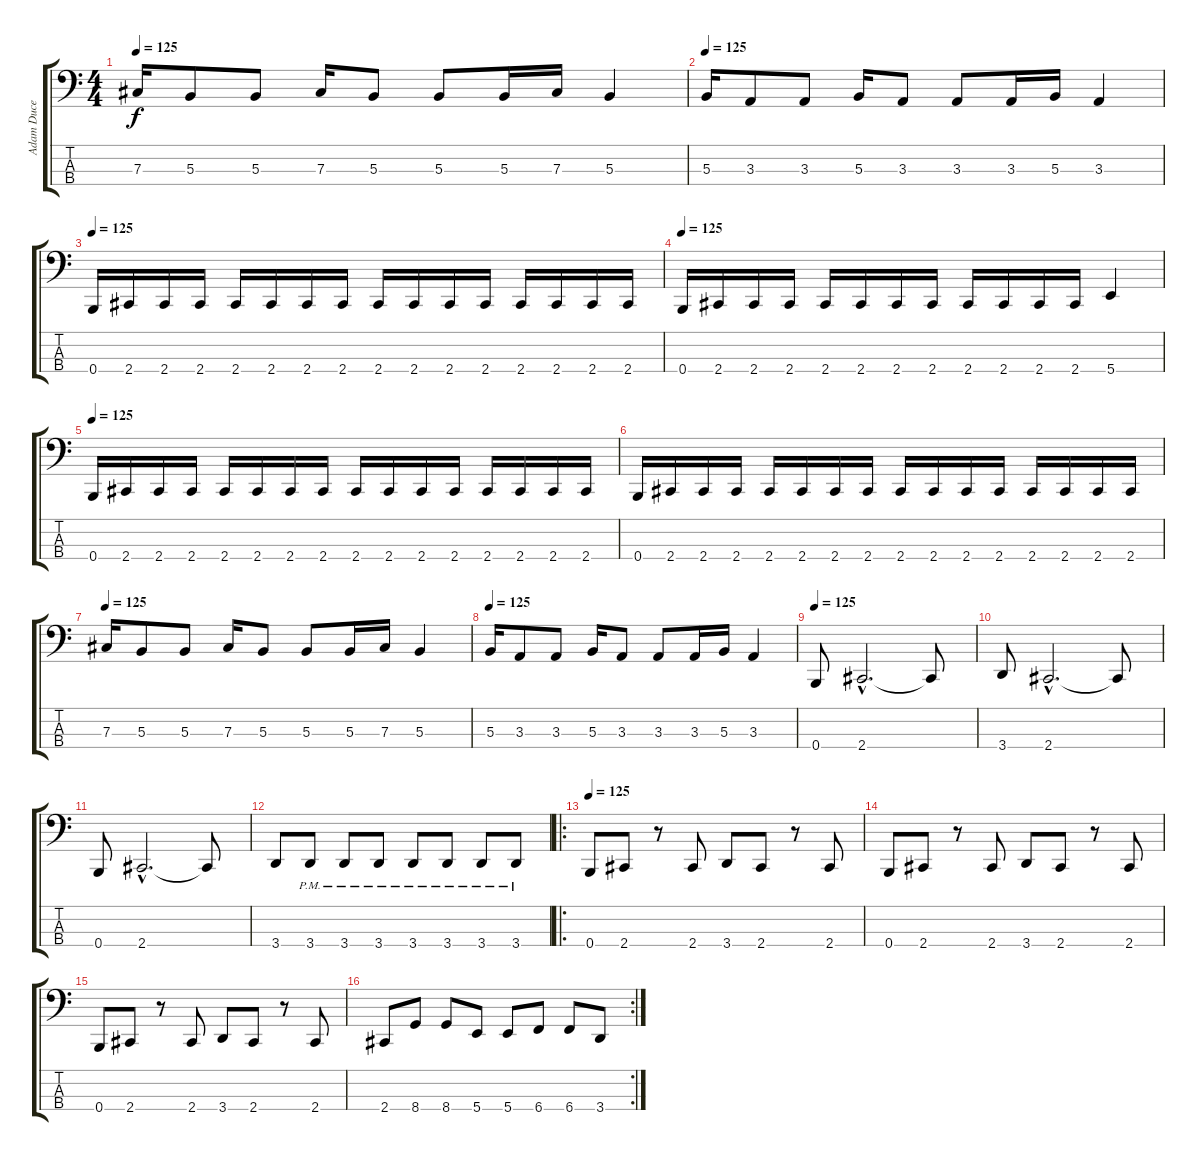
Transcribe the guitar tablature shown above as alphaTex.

\track ("Adam Duce" "Adam Duce") {instrument electricbassfinger}
\staff {score tabs}
\tuning (E2 B1 Gb1 B0) {hide}
\ts (4 4)
\tempo 125
\clef f4
\ks c
7.3.16{dy f} 5.3.8 5.3.8 7.3.16 5.3.8 5.3.8 5.3.16 7.3.16 5.3.4 |
\tempo 125
5.3.16 3.3.8 3.3.8 5.3.16 3.3.8 3.3.8 3.3.16 5.3.16 3.3.4 |
\tempo 125
0.4.16 2.4.16 2.4.16 2.4.16 2.4.16 2.4.16 2.4.16 2.4.16 2.4.16 2.4.16 2.4.16 2.4.16 2.4.16 2.4.16 2.4.16 2.4.16 |
\tempo 125
0.4.16 2.4.16 2.4.16 2.4.16 2.4.16 2.4.16 2.4.16 2.4.16 2.4.16 2.4.16 2.4.16 2.4.16 5.4.4 |
\tempo 125
0.4.16 2.4.16 2.4.16 2.4.16 2.4.16 2.4.16 2.4.16 2.4.16 2.4.16 2.4.16 2.4.16 2.4.16 2.4.16 2.4.16 2.4.16 2.4.16 |
0.4.16 2.4.16 2.4.16 2.4.16 2.4.16 2.4.16 2.4.16 2.4.16 2.4.16 2.4.16 2.4.16 2.4.16 2.4.16 2.4.16 2.4.16 2.4.16 |
\tempo 125
7.3.16 5.3.8 5.3.8 7.3.16 5.3.8 5.3.8 5.3.16 7.3.16 5.3.4 |
\tempo 125
5.3.16 3.3.8 3.3.8 5.3.16 3.3.8 3.3.8 3.3.16 5.3.16 3.3.4 |
\tempo 125
0.4.8 2.4{hac}.2{d} 2.4{t}.8 |
3.4.8 2.4{hac}.2{d} 2.4{t}.8 |
0.4.8 2.4{hac}.2{d} 2.4{t}.8 |
3.4.8 3.4{pm}.8 3.4{pm}.8 3.4{pm}.8 3.4{pm}.8 3.4{pm}.8 3.4{pm}.8 3.4{pm}.8 |
\ro
\tempo 125
0.4.8 2.4.8 r.8 2.4.8 3.4.8 2.4.8 r.8 2.4.8 |
0.4.8 2.4.8 r.8 2.4.8 3.4.8 2.4.8 r.8 2.4.8 |
0.4.8 2.4.8 r.8 2.4.8 3.4.8 2.4.8 r.8 2.4.8 |
\rc 2
2.4.8 8.4.8 8.4.8 5.4.8 5.4.8 6.4.8 6.4.8 3.4.8
